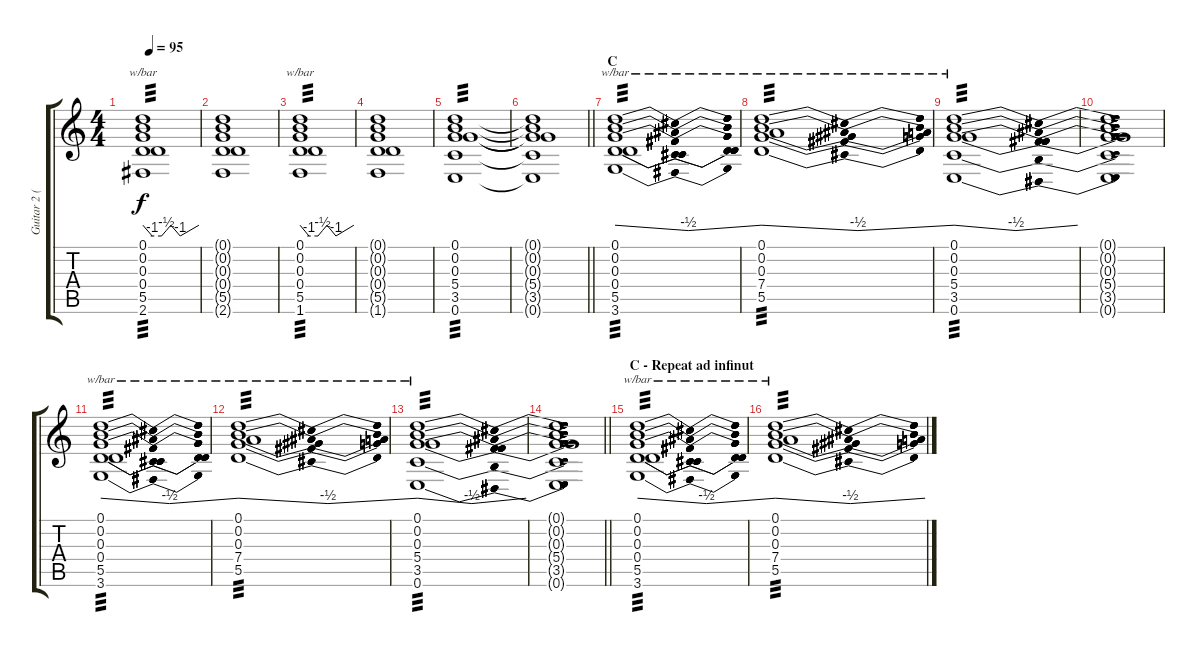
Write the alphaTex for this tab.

\track ("Guitar 2 (Play Around With Whammy bar al" "Guitar 2 (") {instrument overdrivenguitar}
\staff {score tabs}
\tuning (D4 B3 G3 D3 A2 E2) {hide}
\ts (4 4)
\tempo 95
\clef g2
\ks c
(0.1 0.2 0.3 0.4 5.5 2.6).1{tbe (custom default 0 0 10 -4 20 -4 25 -2 30 0 40 -4 60 0) tp 3 dy f} |
(0.1{t} 0.2{t} 0.3{t} 0.4{t} 5.5{t} 2.6{t}).1 |
(0.1 0.2 0.3 0.4 5.5 1.6).1{tbe (custom default 0 0 10 -4 20 -4 25 -2 30 0 40 -4 60 0) tp 3} |
(0.1{t} 0.2{t} 0.3{t} 0.4{t} 5.5{t} 1.6{t}).1 |
(0.1 0.2 0.3 5.4 3.5 0.6).1{tp 3} |
\barLineRight lightlight
(0.1{t} 0.2{t} 0.3{t} 5.4{t} 3.5{t} 0.6{t}).1 |
\section ("" "C")
(0.1 0.2 0.3 0.4 5.5 3.6).1{tbe (dip default 0 0 19 -2 30 -2 60 0) tp 3} |
(0.1 0.2 0.3 7.4 5.5).1{tbe (dip default 0 0 21 -2 60 0) tp 3} |
(0.1 0.2 0.3 5.4 3.5 0.6).1{tbe (dip default 0 0 30 -2 60 0) tp 3} |
(0.1{t} 0.2{t} 0.3{t} 5.4{t} 3.5{t} 0.6{t}).1 |
(0.1 0.2 0.3 0.4 5.5 3.6).1{tbe (dip default 0 0 19 -2 30 -2 60 0) tp 3} |
(0.1 0.2 0.3 7.4 5.5).1{tbe (dip default 0 0 21 -2 60 0) tp 3} |
(0.1 0.2 0.3 5.4 3.5 0.6).1{tbe (dip default 0 0 30 -2 60 0) tp 3} |
\barLineRight lightlight
(0.1{t} 0.2{t} 0.3{t} 5.4{t} 3.5{t} 0.6{t}).1 |
\section ("" "C - Repeat ad infinut")
(0.1 0.2 0.3 0.4 5.5 3.6).1{tbe (dip default 0 0 19 -2 30 -2 60 0) tp 3} |
(0.1 0.2 0.3 7.4 5.5).1{tbe (dip default 0 0 21 -2 60 0) tp 3}
